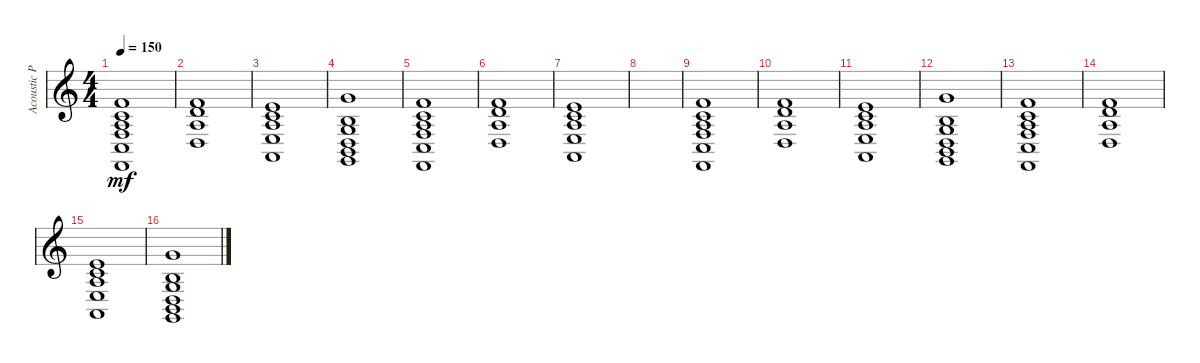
\track ("Acoustic Piano (Staff 1)" "Acoustic P") {instrument acousticgrandpiano}
\staff {score}
\tuning (E4 B3 G3 D3 A2 E2 B1) {hide}
\ts (4 4)
\tempo 150
\clef g2
\ks c
(1.1 1.2 2.3 3.4 3.5 1.6).1{dy mf} |
(1.1 3.2 2.3 0.4).1 |
(0.1 1.2 2.3 2.4 0.5).1 |
(3.1 0.2 0.3 0.4 2.5 3.6).1 |
(1.1 1.2 2.3 3.4 3.5 1.6).1 |
(1.1 3.2 2.3 0.4).1 |
(0.1 1.2 2.3 2.4 0.5).1 |
|
(1.1 1.2 2.3 3.4 3.5 1.6).1 |
(1.1 3.2 2.3 0.4).1 |
(0.1 1.2 2.3 2.4 0.5).1 |
(3.1 0.2 0.3 0.4 2.5 3.6).1 |
(1.1 1.2 2.3 3.4 3.5 1.6).1 |
(1.1 3.2 2.3 0.4).1 |
(0.1 1.2 2.3 2.4 0.5).1 |
(3.1 0.2 0.3 0.4 2.5 3.6).1
